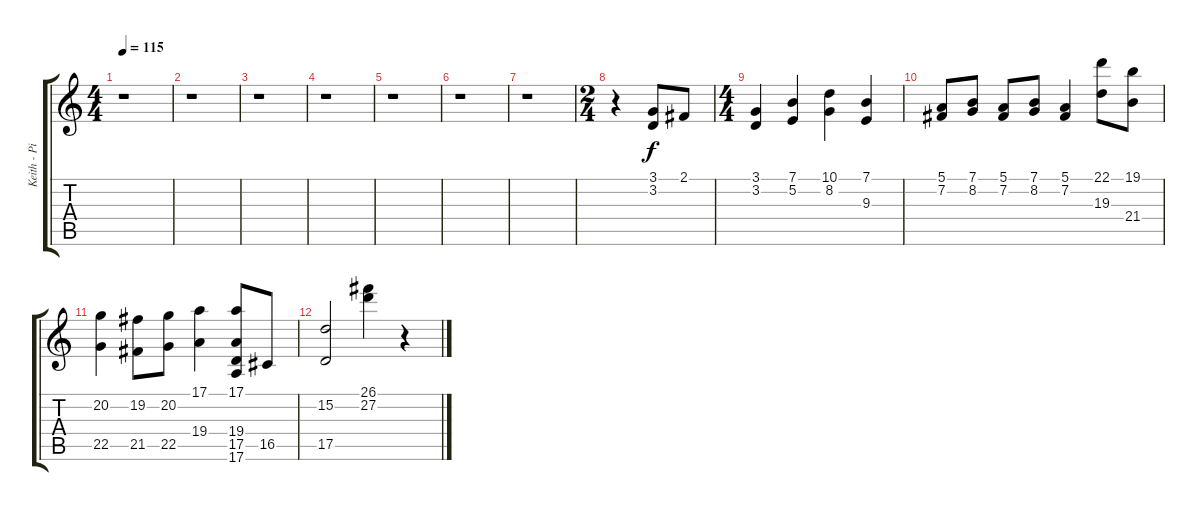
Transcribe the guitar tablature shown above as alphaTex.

\track ("Keith - Piano RH" "Keith - Pi") {instrument acousticgrandpiano}
\staff {score tabs}
\tuning (E4 B3 G3 D3 A2 E2) {hide}
\ts (4 4)
\tempo 115
\clef g2
\ks c
r.1{dy f} |
r.1 |
r.1 |
r.1 |
r.1 |
r.1 |
r.1 |
\ts (2 4)
r.4 (3.1 3.2).8 2.1.8 |
\ts (4 4)
(3.1 3.2).4 (7.1 5.2).4 (10.1 8.2).4 (7.1 9.3).4 |
(5.1 7.2).8 (7.1 8.2).8 (5.1 7.2).8 (7.1 8.2).8 (5.1 7.2).4 (22.1 19.3).8 (19.1 21.4).8 |
(20.2 22.5).4 (19.2 21.5).8 (20.2 22.5).8 (17.1 19.4).4 (17.1 19.4 17.5 17.6).8 16.5.8 |
(15.2 17.5).2 (26.1 27.2).4 r.4
